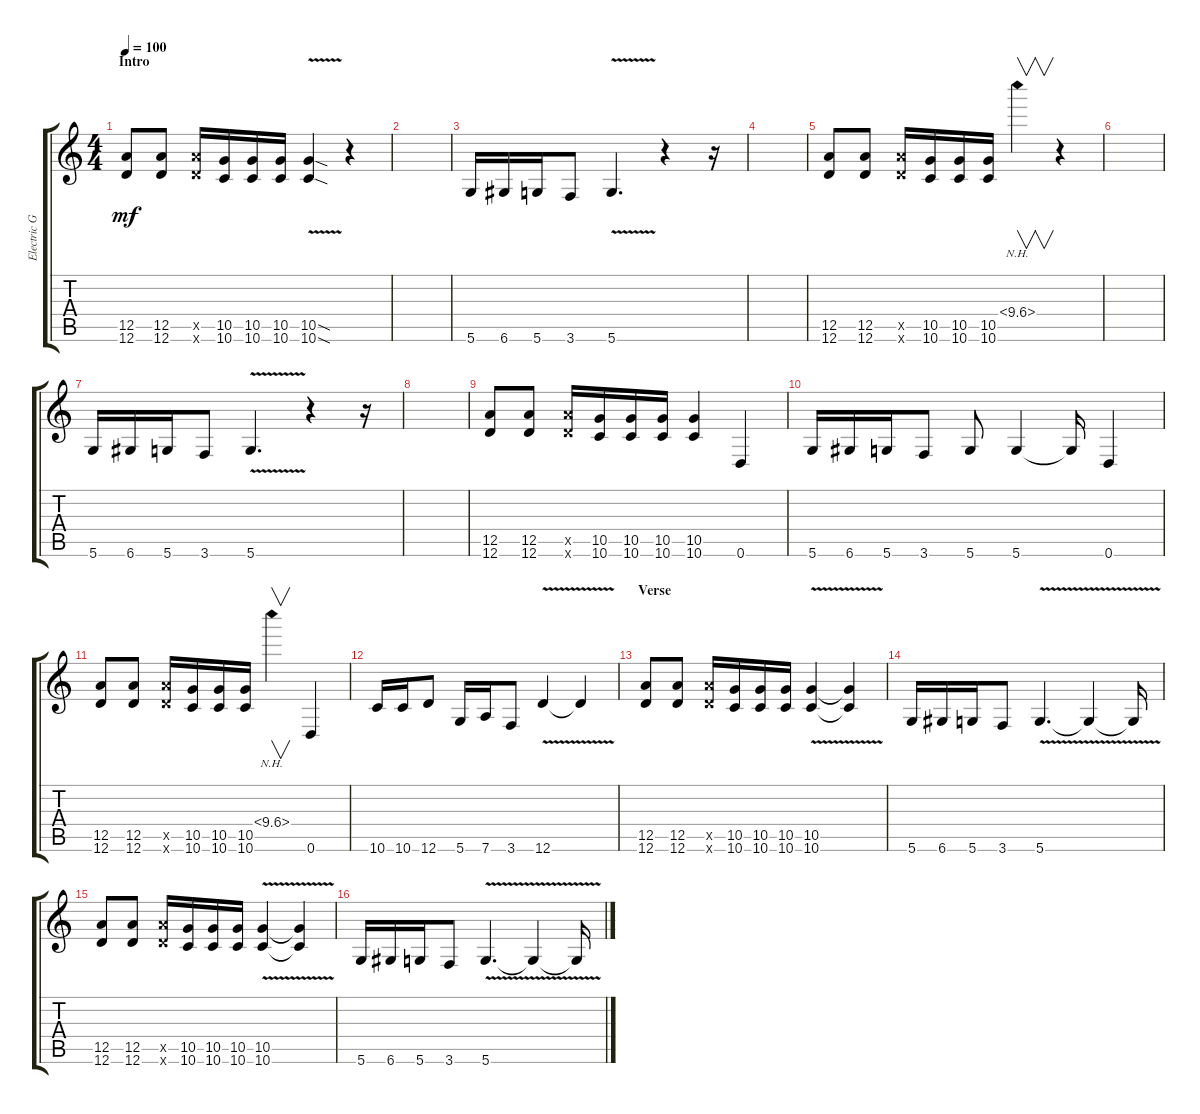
\track ("Electric Guitar" "Electric G") {instrument distortionguitar}
\staff {score tabs}
\tuning (E4 B3 G3 D3 A2 D2) {hide}
\ts (4 4)
\section ("" "Intro")
\tempo 100
\clef g2
\ks c
(12.5 12.6).8{dy mf instrument distortionguitar} (12.5 12.6).8 (12.5{x} 12.6{x}).16 (10.5 10.6).16 (10.5 10.6).16 (10.5 10.6).16 (10.5{v sod} 10.6{sod}).4 r.4 |
|
5.6.16 6.6.16 5.6.16 3.6.8 5.6{v}.4{d} r.4 r.16 |
|
(12.5 12.6).8 (12.5 12.6).8 (12.5{x} 12.6{x}).16 (10.5 10.6).16 (10.5 10.6).16 (10.5 10.6).16 10.4{nh}.4{v} r.4 |
|
5.6.16 6.6.16 5.6.16 3.6.8 5.6{v}.4{d} r.4 r.16 |
|
(12.5 12.6).8 (12.5 12.6).8 (12.5{x} 12.6{x}).16 (10.5 10.6).16 (10.5 10.6).16 (10.5 10.6).16 (10.5 10.6).4 0.6.4 |
5.6.16 6.6.16 5.6.16 3.6.8 5.6.8 5.6.4 5.6{t}.16 0.6.4 |
(12.5 12.6).8 (12.5 12.6).8 (12.5{x} 12.6{x}).16 (10.5 10.6).16 (10.5 10.6).16 (10.5 10.6).16 10.4{nh}.4{v} 0.6.4 |
10.6.16 10.6.16 12.6.8 5.6.16 7.6.16 3.6.8 12.6{v}.4 12.6{t}.4 |
\section ("" "Verse")
(12.5 12.6).8 (12.5 12.6).8 (12.5{x} 12.6{x}).16 (10.5 10.6).16 (10.5 10.6).16 (10.5 10.6).16 (10.5{v} 10.6).4 (10.5{v t} 10.6{t}).4 |
5.6.16 6.6.16 5.6.16 3.6.8 5.6{v}.4{d} 5.6{v t}.4 5.6{v t}.16 |
(12.5 12.6).8 (12.5 12.6).8 (12.5{x} 12.6{x}).16 (10.5 10.6).16 (10.5 10.6).16 (10.5 10.6).16 (10.5{v} 10.6).4 (10.5{v t} 10.6{t}).4 |
5.6.16 6.6.16 5.6.16 3.6.8 5.6{v}.4{d} 5.6{v t}.4 5.6{v t}.16
